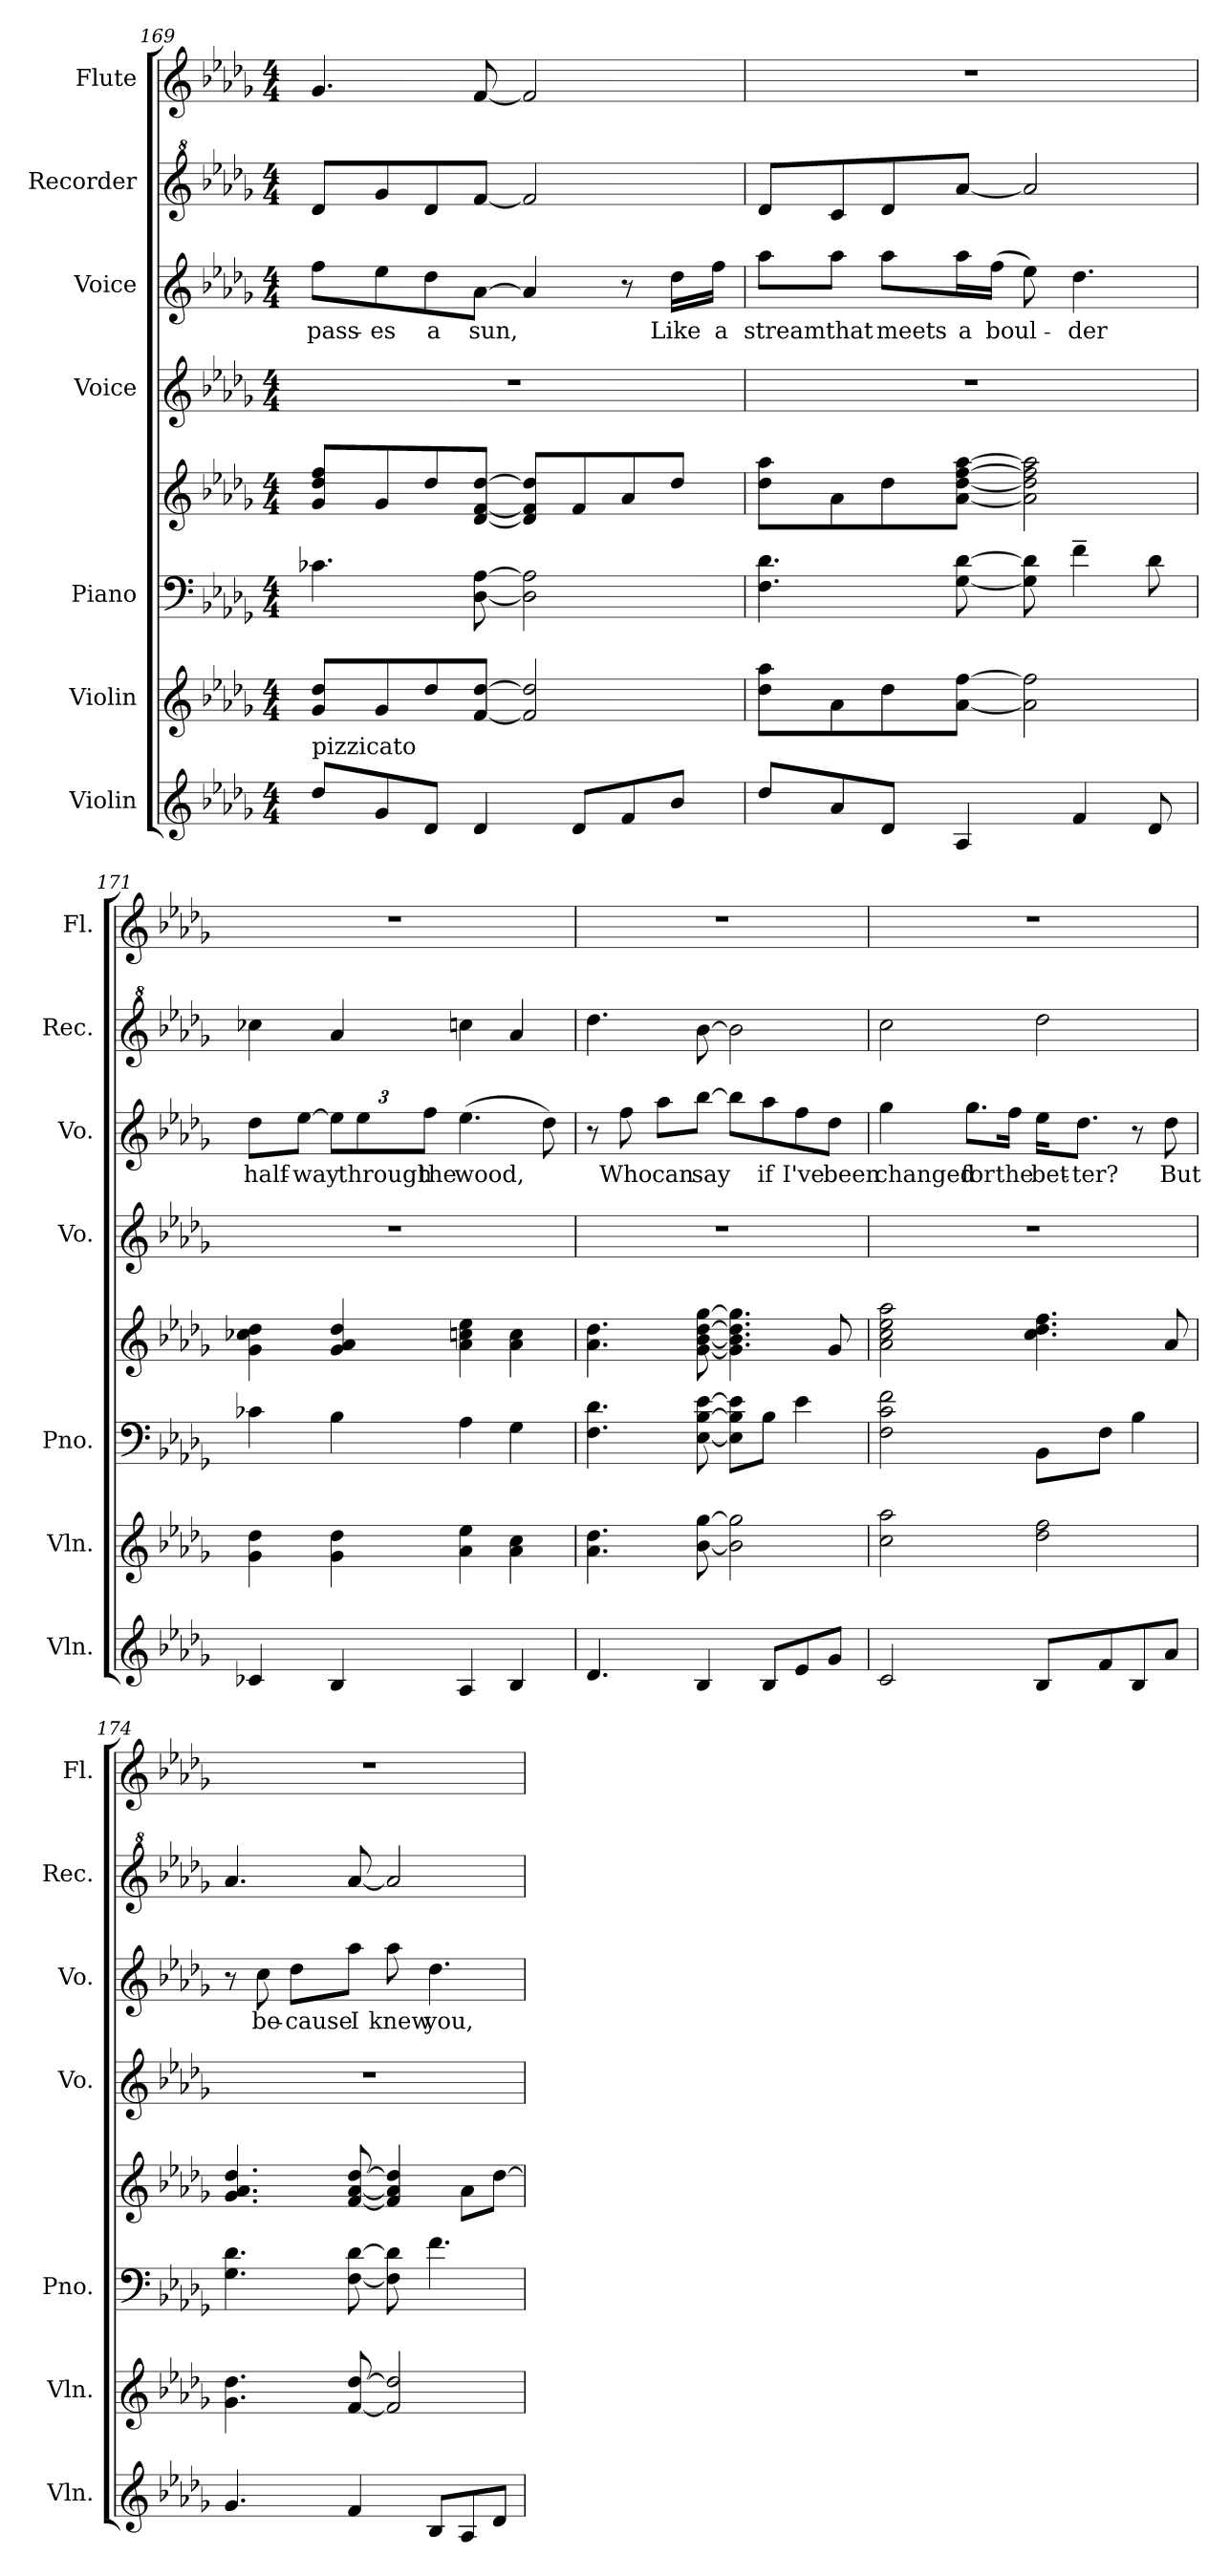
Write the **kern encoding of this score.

**kern	**kern	**kern	**kern	**kern	**kern	**text	**kern	**kern
*part7	*part6	*part5	*part5	*part4	*part3	*part3	*part2	*part1
*staff8	*staff7	*staff6	*staff5	*staff4	*staff3	*staff3	*staff2	*staff1
*I"Violin	*I"Violin	*I"Piano	*	*I"Voice	*I"Voice	*	*I"Recorder	*I"Flute
*I'Vln.	*I'Vln.	*I'Pno.	*	*I'Vo.	*I'Vo.	*	*I'Rec.	*I'Fl.
*clefG2	*clefG2	*clefF4	*clefG2	*clefG2	*clefG2	*	*clefG^2	*clefG2
*k[b-e-a-d-g-]	*k[b-e-a-d-g-]	*k[b-e-a-d-g-]	*k[b-e-a-d-g-]	*k[b-e-a-d-g-]	*k[b-e-a-d-g-]	*	*k[b-e-a-d-g-]	*k[b-e-a-d-g-]
*M4/4	*M4/4	*M4/4	*M4/4	*M4/4	*M4/4	*	*M4/4	*M4/4
=169	=169	=169	=169	=169	=169	=169	=169	=169
!LO:TX:a:t=pizzicato	!	!	!	!	!	!	!	!
8dd-/L	8g-/ 8dd-/L	4.c-X\	8g-/ 8dd-/ 8ff/L	1r	8ff\L	pass-	8dd-/L	4.g-/
8g-/	8g-/	.	8g-/	.	8ee-\	-es	8gg-/	.
8d-/J	8dd-/	.	8dd-/	.	8dd-\	a	8dd-/	.
4d-/	[8f/ [8dd-/J	[8D-\ [8A-\	[8d-/ [8f/ [8dd-/J	.	[8a-\J	sun,	[8ff/J	[8f/
.	2f/] 2dd-/]	2D-\] 2A-\]	8d-/] 8f/] 8dd-/]L	.	4a-/]	.	2ff/]	2f/]
8d-/L	.	.	8f/	.	.	.	.	.
8f/	.	.	8a-/	.	8r	.	.	.
8b-/J	.	.	8dd-/J	.	16dd-\LL	Like	.	.
.	.	.	.	.	16ff\JJ	a	.	.
!!LO:PB:g=z
=170	=170	=170	=170	=170	=170	=170	=170	=170
8dd-/L	8dd-\ 8aa-\L	4.F\ 4.d-\	8dd-\ 8aa-\L	1r	8aa-\L	stream	8dd-/L	1r
8a-/	8a-\	.	8a-\	.	8aa-\J	that	8cc/	.
8d-/J	8dd-\	.	8dd-\	.	8aa-\L	meets	8dd-/	.
4A-/	[8a-\ [8ff\J	[8G-\ [8d-\	[8a-\ [8dd-\ [8ff\ [8aa-\J	.	16aa-\L	a	[8aa-/J	.
.	.	.	.	.	(16ff\JJ	boul-	.	.
.	2a-\] 2ff\]	8G-\] 8d-\]	2a-\] 2dd-\] 2ff\] 2aa-\]	.	8ee-\)	.	2aa-/]	.
4f/	.	4f~\	.	.	4.dd-\	-der	.	.
8d-/	.	8d-\	.	.	.	.	.	.
=171	=171	=171	=171	=171	=171	=171	=171	=171
4c-X/	4g-\ 4dd-\	4c-X\	4g-\ 4cc-X\ 4dd-\	1r	8dd-\L	half-	4ccc-X\	1r
.	.	.	.	.	[8ee-\J	-way	.	.
*	*	*	*	*	*Xbrackettup	*	*	*
4B-/	4g-\ 4dd-\	4B-\	4g-/ 4a-/ 4dd-/	.	12ee-\L]	.	4aa-/	.
.	.	.	.	.	12ee-\	through	.	.
.	.	.	.	.	12ff\J	the	.	.
4A-/	4a-\ 4ee-\	4A-\	4a-\ 4ccn\ 4ee-\	.	(>4.ee-\	wood,	4cccn\	.
4B-/	4a-\ 4cc\	4G-\	4a-\ 4cc\	.	.	.	4aa-/	.
.	.	.	.	.	8dd-\)	.	.	.
!!LO:PB:g=z
=172	=172	=172	=172	=172	=172	=172	=172	=172
4.d-/	4.a-\ 4.dd-\	4.F\ 4.d-\	4.a-\ 4.dd-\	1r	8r	.	4.ddd-\	1r
.	.	.	.	.	8ff\	Who	.	.
.	.	.	.	.	8aa-\L	can	.	.
4B-/	[8b-\ [8gg-\	[8E-\ [8B-\ [8e-\	[8g-\ [8b-\ [8dd-\ [8gg-\	.	[8bb-\J	say	[8bb-\	.
.	2b-\] 2gg-\]	8E-\] 8B-\] 8e-\]L	4.g-\] 4.b-\] 4.dd-\] 4.gg-\]	.	8bb-\L]	.	2bb-\]	.
8B-/L	.	8B-\J	.	.	8aa-\	if	.	.
8e-/	.	4e-\	.	.	8ff\	I've	.	.
8g-/J	.	.	8g-/	.	8dd-\J	been	.	.
=173	=173	=173	=173	=173	=173	=173	=173	=173
2c/	2cc\ 2aa-\	2F\ 2c\ 2f\	2a-\ 2cc\ 2ee-\ 2aa-\	1r	4gg-\	changed	2ccc\	1r
.	.	.	.	.	8.gg-\L	for	.	.
.	.	.	.	.	16ff\Jk	the	.	.
8B-/L	2dd-\ 2ff\	8BB-\L	4.cc\ 4.dd-\ 4.ff\	.	16ee-\KL	bet-	2ddd-\	.
.	.	.	.	.	8.dd-\J	-ter?	.	.
8f/	.	8F\J	.	.	.	.	.	.
8B-/	.	4B-\	.	.	8r	.	.	.
8a-/J	.	.	8a-/	.	8dd-\	But	.	.
!!LO:PB:g=z
=174	=174	=174	=174	=174	=174	=174	=174	=174
4.g-/	4.g-\ 4.dd-\	4.G-\ 4.d-\	4.g-/ 4.a-/ 4.dd-/	1r	8r	.	4.aa-/	1r
.	.	.	.	.	8cc\	be-	.	.
.	.	.	.	.	8dd-\L	-cause	.	.
4f/	[8f/ [8dd-/	[8F\ [8d-\	[8f/ [8a-/ [8dd-/	.	8aa-\J	I	[8aa-/	.
.	2f/] 2dd-/]	8F\] 8d-\]	4f/] 4a-/] 4dd-/]	.	8aa-\	knew	2aa-/]	.
8B-/L	.	4.f\	.	.	4.dd-\	you,	.	.
8A-/	.	.	8a-\L	.	.	.	.	.
8d-/J	.	.	[8dd-\J	.	.	.	.	.
=	=	=	=	=	=	=	=	=
*-	*-	*-	*-	*-	*-	*-	*-	*-
